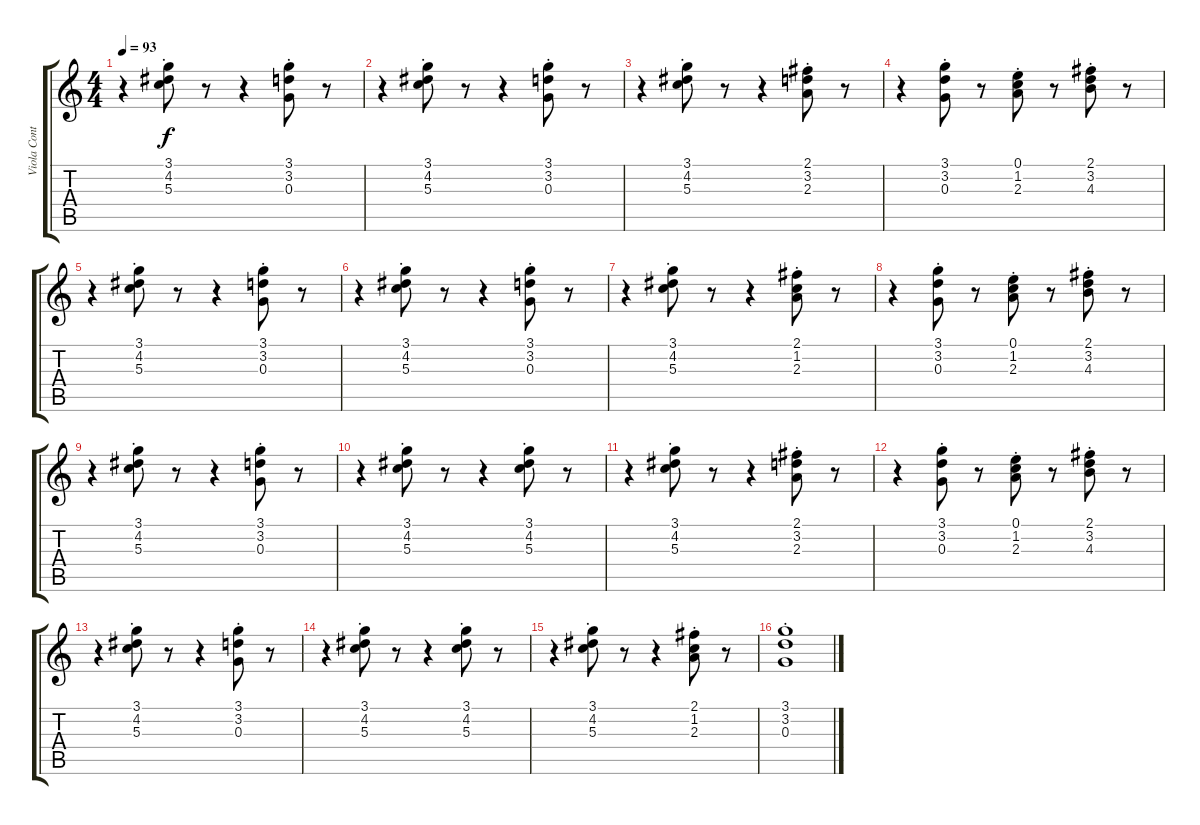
\track ("Viola Contra" "Viola Cont") {instrument acousticguitarnylon}
\staff {score tabs}
\tuning (E4 B3 G3 D3 A2 E2) {hide}
\ts (4 4)
\tempo 93
\clef g2
\ks c
r.4{dy f} (3.1{st} 4.2{st} 5.3{st}).8 r.8 r.4 (3.1{st} 3.2{st} 0.3{st}).8 r.8 |
r.4 (3.1{st} 4.2{st} 5.3{st}).8 r.8 r.4 (3.1{st} 3.2{st} 0.3{st}).8 r.8 |
r.4 (3.1{st} 4.2{st} 5.3{st}).8 r.8 r.4 (2.1{st} 3.2 2.3{st}).8 r.8 |
r.4 (3.1{st} 3.2{st} 0.3{st}).8 r.8 (0.1{st} 1.2{st} 2.3{st}).8 r.8 (2.1{st} 3.2 4.3{st}).8 r.8 |
r.4 (3.1{st} 4.2{st} 5.3{st}).8 r.8 r.4 (3.1{st} 3.2{st} 0.3{st}).8 r.8 |
r.4 (3.1{st} 4.2{st} 5.3{st}).8 r.8 r.4 (3.1{st} 3.2{st} 0.3{st}).8 r.8 |
r.4 (3.1{st} 4.2{st} 5.3{st}).8 r.8 r.4 (2.1{st} 1.2 2.3{st}).8 r.8 |
r.4 (3.1{st} 3.2{st} 0.3{st}).8 r.8 (0.1{st} 1.2{st} 2.3{st}).8 r.8 (2.1{st} 3.2 4.3{st}).8 r.8 |
r.4 (3.1{st} 4.2{st} 5.3{st}).8 r.8 r.4 (3.1{st} 3.2{st} 0.3{st}).8 r.8 |
r.4 (3.1{st} 4.2{st} 5.3{st}).8 r.8 r.4 (3.1{st} 4.2{st} 5.3{st}).8 r.8 |
r.4 (3.1{st} 4.2{st} 5.3{st}).8 r.8 r.4 (2.1{st} 3.2 2.3{st}).8 r.8 |
r.4 (3.1{st} 3.2{st} 0.3{st}).8 r.8 (0.1{st} 1.2{st} 2.3{st}).8 r.8 (2.1{st} 3.2 4.3{st}).8 r.8 |
r.4 (3.1{st} 4.2{st} 5.3{st}).8 r.8 r.4 (3.1{st} 3.2{st} 0.3{st}).8 r.8 |
r.4 (3.1{st} 4.2{st} 5.3{st}).8 r.8 r.4 (3.1{st} 4.2{st} 5.3{st}).8 r.8 |
r.4 (3.1{st} 4.2{st} 5.3{st}).8 r.8 r.4 (2.1{st} 1.2 2.3{st}).8 r.8 |
(3.1{st} 3.2{st} 0.3{st}).1
